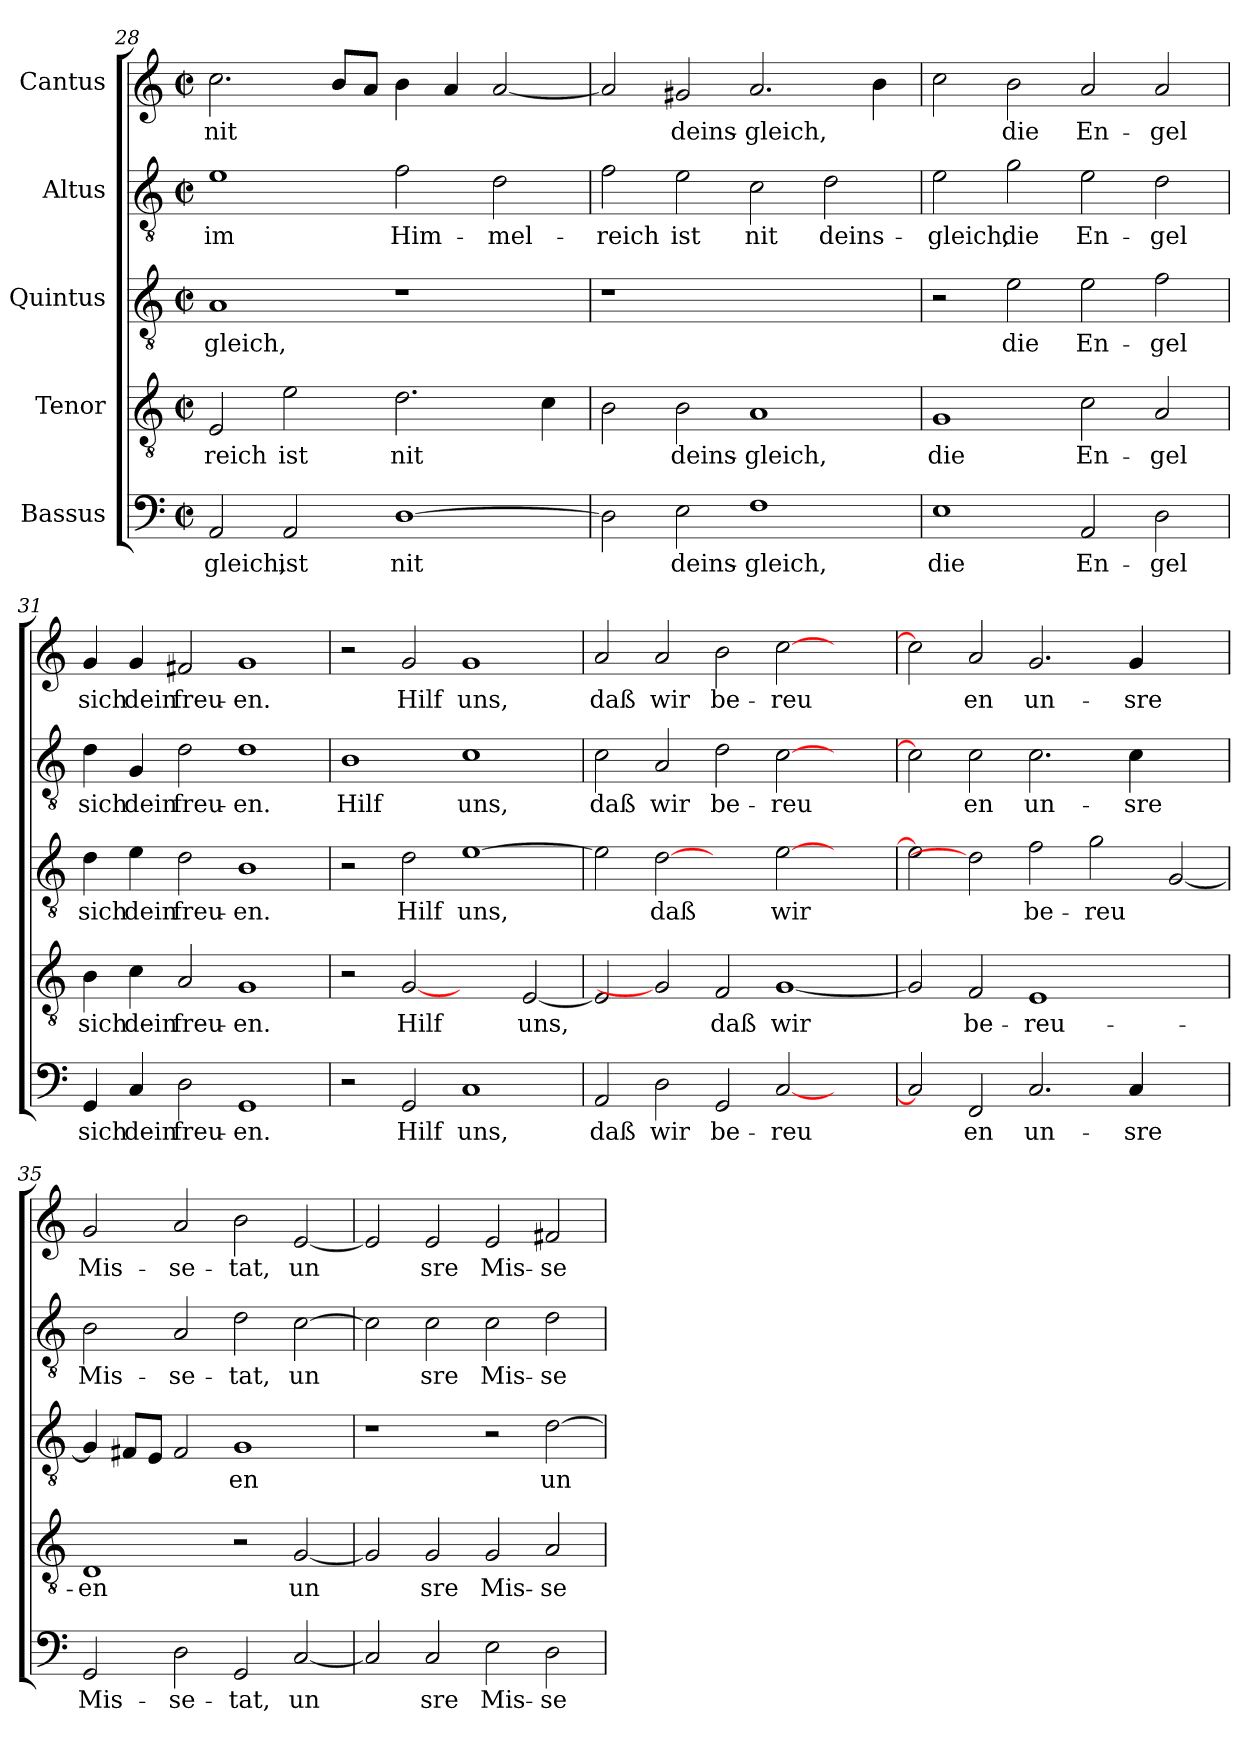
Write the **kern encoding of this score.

**kern	**text	**kern	**text	**kern	**text	**kern	**text	**kern	**text
*part5	*part5	*part4	*part4	*part3	*part3	*part2	*part2	*part1	*part1
*staff5	*staff5	*staff4	*staff4	*staff3	*staff3	*staff2	*staff2	*staff1	*staff1
*I"Bassus	*	*I"Tenor	*	*I"Quintus	*	*I"Altus	*	*I"Cantus	*
*clefF4	*	*clefGv2	*	*clefGv2	*	*clefGv2	*	*clefG2	*
*k[]	*	*k[]	*	*k[]	*	*k[]	*	*k[]	*
*C:	*	*C:	*	*C:	*	*C:	*	*C:	*
*M2/2	*	*M2/2	*	*M2/2	*	*M2/2	*	*M2/2	*
*met(c|)	*	*met(c|)	*	*met(c|)	*	*met(c|)	*	*met(c|)	*
=28	=28	=28	=28	=28	=28	=28	=28	=28	=28
!	!LO:LY:b:cj	!	!LO:LY:b:cj	!	!LO:LY:b:cj	!	!LO:LY:b:cj	!	!LO:LY:b:cj
2AA/	-gleich,	2E/	-reich	1A	-gleich,	1e	im	2.cc\	nit
!	!LO:LY:b:cj	!	!LO:LY:b:cj	!	!	!	!	!	!
2AA/	ist	2e\	ist	.	.	.	.	.	.
!	!	!	!	!	!	!	!	!	!LO:LY:b:cj
.	.	.	.	.	.	.	.	8b/L	.
!	!	!	!	!	!	!	!	!	!LO:LY:b:cj
.	.	.	.	.	.	.	.	8a/J	.
!	!LO:LY:b:cj	!	!LO:LY:b:cj	!	!	!	!LO:LY:b:cj	!	!LO:LY:b:cj
[>1D	nit	2.d\	nit	1r	.	2f\	Him-	4b\	.
!	!	!	!	!	!	!	!	!	!LO:LY:b:cj
.	.	.	.	.	.	.	.	4a/	.
!	!	!	!	!	!	!	!LO:LY:b:cj	!	!LO:LY:b:cj
.	.	.	.	.	.	2d\	-mel-	[<2a/	.
!	!	!	!LO:LY:b:cj	!	!	!	!	!	!
.	.	4c\	.	.	.	.	.	.	.
=29	=29	=29	=29	=29	=29	=29	=29	=29	=29
!	!LO:LY:b:cj	!	!LO:LY:b:cj	!	!	!	!LO:LY:b:cj	!	!LO:LY:b:cj
2D\]	.	2B\	.	1r	.	2f\	-reich	2a/]	.
!	!LO:LY:b:cj	!	!LO:LY:b:cj	!	!	!	!LO:LY:b:cj	!	!LO:LY:b:cj
2E\	deins-	2B\	deins-	.	.	2e\	ist	2g#X/	deins-
!	!LO:LY:b:cj	!	!LO:LY:b:cj	!	!	!	!LO:LY:b:cj	!	!LO:LY:b:cj
1F	-gleich,	1A	-gleich,	1ryy	.	2c\	nit	2.a/	-gleich,
!	!	!	!	!	!	!	!LO:LY:b:cj	!	!
.	.	.	.	.	.	2d\	deins-	.	.
!	!	!	!	!	!	!	!	!	!LO:LY:b:cj
.	.	.	.	.	.	.	.	4b\	.
=30	=30	=30	=30	=30	=30	=30	=30	=30	=30
!	!LO:LY:b:cj	!	!LO:LY:b:cj	!	!	!	!LO:LY:b:cj	!	!LO:LY:b:cj
1E	die	1G	die	2r	.	2e\	-gleich,	2cc\	.
!	!	!	!	!	!LO:LY:b:cj	!	!LO:LY:b:cj	!	!LO:LY:b:cj
.	.	.	.	2e\	die	2g\	die	2b\	die
!	!LO:LY:b:cj	!	!LO:LY:b:cj	!	!LO:LY:b:cj	!	!LO:LY:b:cj	!	!LO:LY:b:cj
2AA/	En-	2c\	En-	2e\	En-	2e\	En-	2a/	En-
!	!LO:LY:b:cj	!	!LO:LY:b:cj	!	!LO:LY:b:cj	!	!LO:LY:b:cj	!	!LO:LY:b:cj
2D\	-gel	2A/	-gel	2f\	-gel	2d\	-gel	2a/	-gel
!!LO:PB:g=z
=31	=31	=31	=31	=31	=31	=31	=31	=31	=31
!	!LO:LY:b:cj	!	!LO:LY:b:cj	!	!LO:LY:b:cj	!	!LO:LY:b:cj	!	!LO:LY:b:cj
4GG/	sich	4B\	sich	4d\	sich	4d\	sich	4g/	sich
!	!LO:LY:b:cj	!	!LO:LY:b:cj	!	!LO:LY:b:cj	!	!LO:LY:b:cj	!	!LO:LY:b:cj
4C/	dein	4c\	dein	4e\	dein	4G/	dein	4g/	dein
!	!LO:LY:b:cj	!	!LO:LY:b:cj	!	!LO:LY:b:cj	!	!LO:LY:b:cj	!	!LO:LY:b:cj
2D\	freu-	2A/	freu-	2d\	freu-	2d\	freu-	2f#X/	freu-
!	!LO:LY:b:cj	!	!LO:LY:b:cj	!	!LO:LY:b:cj	!	!LO:LY:b:cj	!	!LO:LY:b:cj
1GG	-en.	1G	-en.	1B	-en.	1d	-en.	1g	-en.
=32	=32	=32	=32	=32	=32	=32	=32	=32	=32
!	!	!	!	!	!	!	!LO:LY:b:cj	!	!
2r	.	2r	.	2r	.	1B	Hilf	2r	.
!	!LO:LY:b:cj	!	!LO:LY:b:cj	!	!LO:LY:b:cj	!	!	!	!LO:LY:b:cj
2GG/	Hilf	[2G	Hilf	2d\	Hilf	.	.	2g/	Hilf
!	!LO:LY:b:cj	!	!	!	!LO:LY:b:cj	!	!LO:LY:b:cj	!	!LO:LY:b:cj
1C	uns,	2ryy	.	[>1e	uns,	1c	uns,	1g	uns,
!	!	!	!LO:LY:b:cj	!	!	!	!	!	!
.	.	[<2E/	uns,	.	.	.	.	.	.
=33	=33	=33	=33	=33	=33	=33	=33	=33	=33
!	!LO:LY:b:cj	!	!LO:LY:b:cj	!	!LO:LY:b:cj	!	!LO:LY:b:cj	!	!LO:LY:b:cj
2AA/	daß	2E/]	.	2e\]	.	2c\	daß	2a/	daß
!	!LO:LY:b:cj	!	!	!	!LO:LY:b:cj	!	!LO:LY:b:cj	!	!LO:LY:b:cj
2D\	wir	2G]	.	[2d	daß	2A/	wir	2a/	wir
!	!LO:LY:b:cj	!	!LO:LY:b:cj	!	!	!	!LO:LY:b:cj	!	!LO:LY:b:cj
2GG/	be-	2F/	daß	2ryy	.	2d\	be-	2b\	be-
!	!LO:LY:b:cj	!	!LO:LY:b:cj	!	!LO:LY:b:cj	!	!LO:LY:b:cj	!	!LO:LY:b:cj
[<2C/	-reu-	[<1G	wir	[>2e\	wir	[>2c\	-reu-	[>2cc\	-reu-
2ryy	.	.	.	2ryy	.	2ryy	.	2ryy	.
=34	=34	=34	=34	=34	=34	=34	=34	=34	=34
!	!LO:LY:b:cj	!	!LO:LY:b:cj	!	!LO:LY:b:cj	!	!LO:LY:b:cj	!	!LO:LY:b:cj
2C/]	--	2G/]	.	2e\]	.	2c\]	--	2cc\]	--
!	!LO:LY:b:cj	!	!LO:LY:b:cj	!	!	!	!LO:LY:b:cj	!	!LO:LY:b:cj
2FF/	-en	2F/	be-	2d]	.	2c\	-en	2a/	-en
!	!LO:LY:b:cj	!	!LO:LY:b:cj	!	!LO:LY:b:cj	!	!LO:LY:b:cj	!	!LO:LY:b:cj
2.C/	un-	1E	-reu-	2f\	be-	2.c\	un-	2.g/	un-
!	!	!	!	!	!LO:LY:b:cj	!	!	!	!
.	.	.	.	2g\	-reu-	.	.	.	.
!	!LO:LY:b:cj	!	!	!	!	!	!LO:LY:b:cj	!	!LO:LY:b:cj
4C/	-sre	.	.	.	.	4c\	-sre	4g/	-sre
!	!	!	!	!	!LO:LY:b:cj	!	!	!	!
2ryy	.	2ryy	.	[<2G/	--	2ryy	.	2ryy	.
=35	=35	=35	=35	=35	=35	=35	=35	=35	=35
!	!LO:LY:b:cj	!	!LO:LY:b:cj	!	!LO:LY:b:cj	!	!LO:LY:b:cj	!	!LO:LY:b:cj
2GG/	Mis-	1D	-en	4G/]	--	2B\	Mis-	2g/	Mis-
!	!	!	!	!	!LO:LY:b:cj	!	!	!	!
.	.	.	.	8F#X/L	--	.	.	.	.
!	!	!	!	!	!LO:LY:b:cj	!	!	!	!
.	.	.	.	8E/J	--	.	.	.	.
!	!LO:LY:b:cj	!	!	!	!LO:LY:b:cj	!	!LO:LY:b:cj	!	!LO:LY:b:cj
2D\	-se-	.	.	2F#/	--	2A/	-se-	2a/	-se-
!	!LO:LY:b:cj	!	!	!	!LO:LY:b:cj	!	!LO:LY:b:cj	!	!LO:LY:b:cj
2GG/	-tat,	2r	.	1G	-en	2d\	-tat,	2b\	-tat,
!	!LO:LY:b:cj	!	!LO:LY:b:cj	!	!	!	!LO:LY:b:cj	!	!LO:LY:b:cj
[<2C/	un-	[<2G/	un-	.	.	[<2c\	un-	[<2e/	un-
!!LO:LB:g=z
=36	=36	=36	=36	=36	=36	=36	=36	=36	=36
!	!LO:LY:b:cj	!	!LO:LY:b:cj	!	!	!	!LO:LY:b:cj	!	!LO:LY:b:cj
2C/]	--	2G/]	--	1r	.	2c\]	--	2e/]	--
!	!LO:LY:b:cj	!	!LO:LY:b:cj	!	!	!	!LO:LY:b:cj	!	!LO:LY:b:cj
2C/	-sre	2G/	-sre	.	.	2c\	-sre	2e/	-sre
!	!LO:LY:b:cj	!	!LO:LY:b:cj	!	!	!	!LO:LY:b:cj	!	!LO:LY:b:cj
2E\	Mis-	2G/	Mis-	2r	.	2c\	Mis-	2e/	Mis-
!	!LO:LY:b:cj	!	!LO:LY:b:cj	!	!LO:LY:b:cj	!	!LO:LY:b:cj	!	!LO:LY:b:cj
2D\	-se-	2A/	-se-	[>2d\	un-	2d\	-se-	2f#X/	-se-
=	=	=	=	=	=	=	=	=	=
*-	*-	*-	*-	*-	*-	*-	*-	*-	*-
